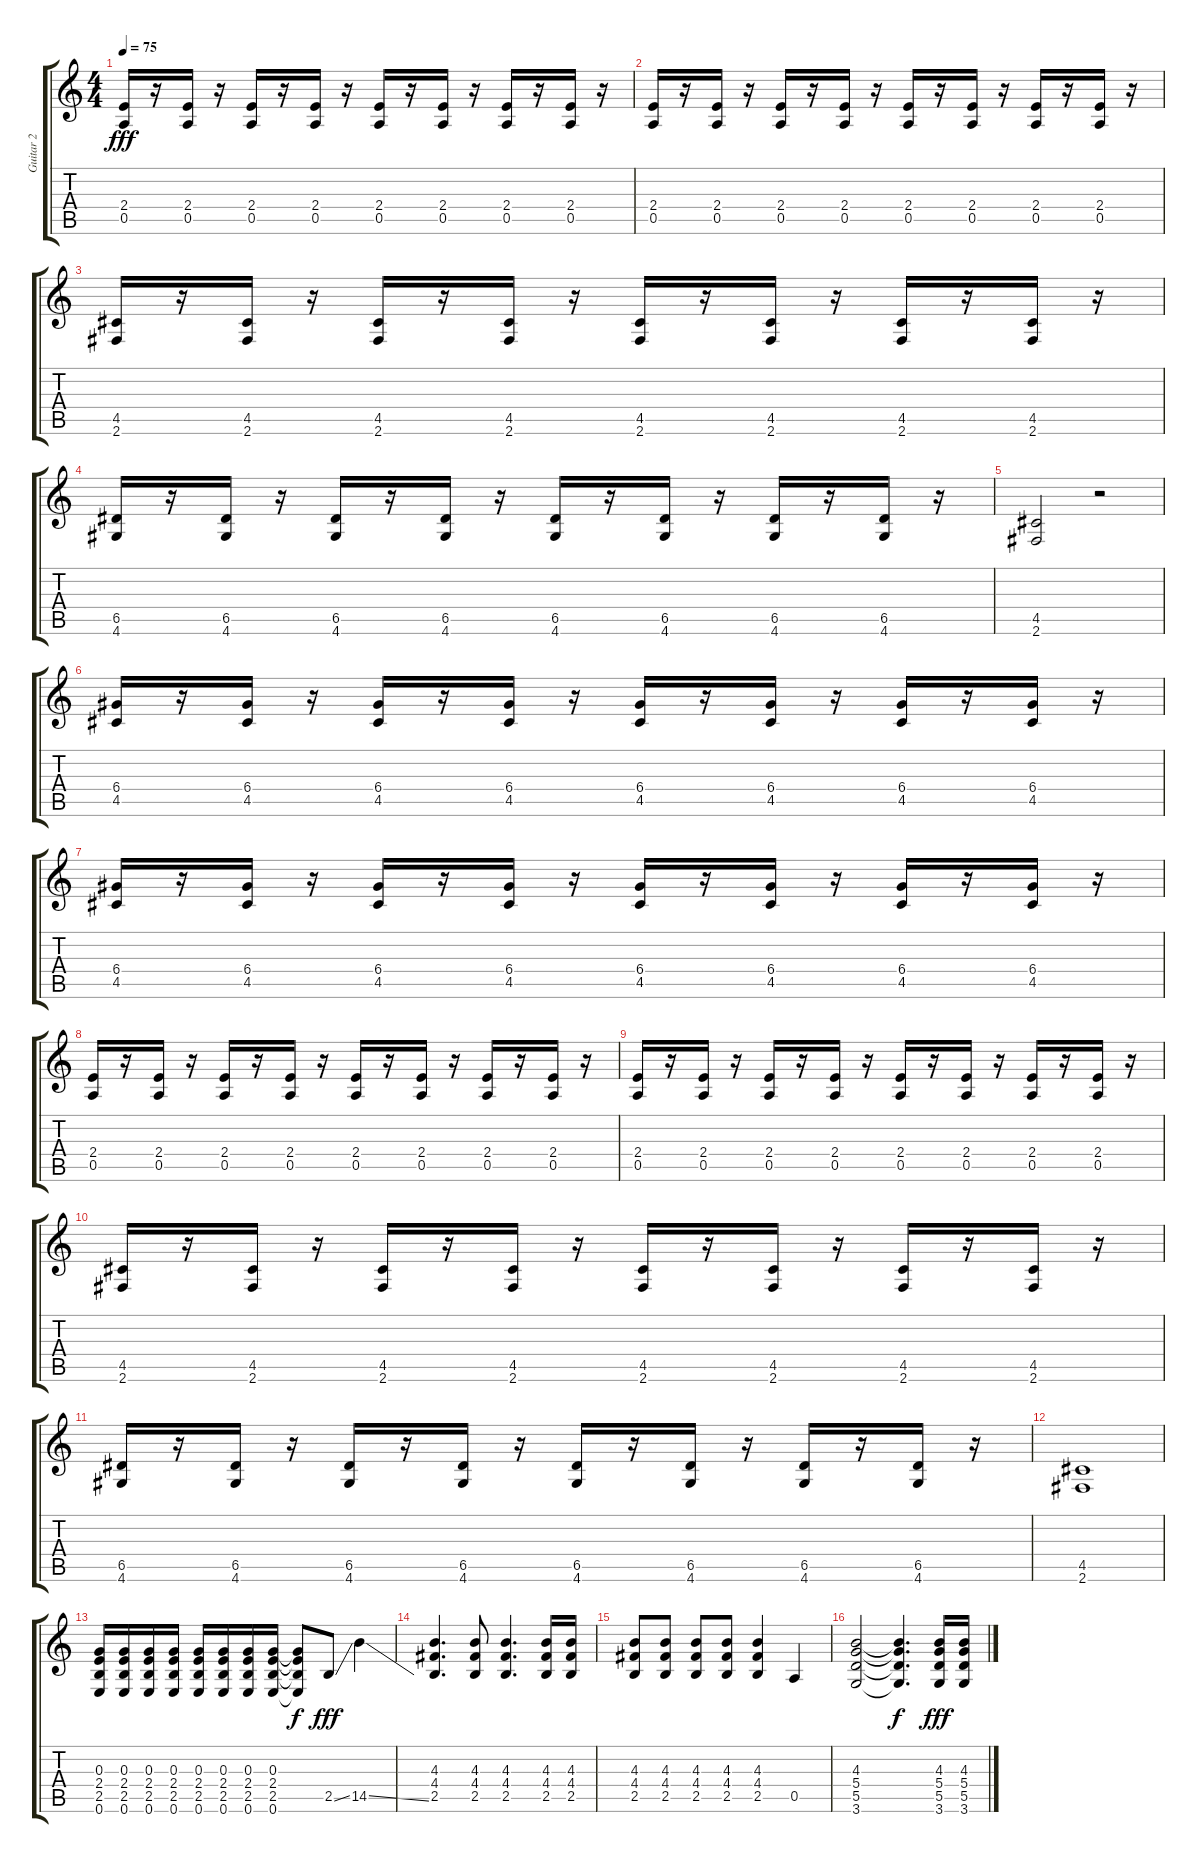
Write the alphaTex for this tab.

\track ("Guitar 2" "Guitar 2") {instrument distortionguitar}
\staff {score tabs}
\tuning (E4 B3 G3 D3 A2 E2) {hide}
\ts (4 4)
\tempo 75
\clef g2
\ks c
(2.4 0.5).16{dy fff} r.16 (2.4 0.5).16 r.16 (2.4 0.5).16 r.16 (2.4 0.5).16 r.16 (2.4 0.5).16 r.16 (2.4 0.5).16 r.16 (2.4 0.5).16 r.16 (2.4 0.5).16 r.16 |
(2.4 0.5).16 r.16 (2.4 0.5).16 r.16 (2.4 0.5).16 r.16 (2.4 0.5).16 r.16 (2.4 0.5).16 r.16 (2.4 0.5).16 r.16 (2.4 0.5).16 r.16 (2.4 0.5).16 r.16 |
(4.5 2.6).16 r.16 (4.5 2.6).16 r.16 (4.5 2.6).16 r.16 (4.5 2.6).16 r.16 (4.5 2.6).16 r.16 (4.5 2.6).16 r.16 (4.5 2.6).16 r.16 (4.5 2.6).16 r.16 |
(6.5 4.6).16 r.16 (6.5 4.6).16 r.16 (6.5 4.6).16 r.16 (6.5 4.6).16 r.16 (6.5 4.6).16 r.16 (6.5 4.6).16 r.16 (6.5 4.6).16 r.16 (6.5 4.6).16 r.16 |
(4.5 2.6).2 r.2 |
(6.4 4.5).16 r.16 (6.4 4.5).16 r.16 (6.4 4.5).16 r.16 (6.4 4.5).16 r.16 (6.4 4.5).16 r.16 (6.4 4.5).16 r.16 (6.4 4.5).16 r.16 (6.4 4.5).16 r.16 |
(6.4 4.5).16 r.16 (6.4 4.5).16 r.16 (6.4 4.5).16 r.16 (6.4 4.5).16 r.16 (6.4 4.5).16 r.16 (6.4 4.5).16 r.16 (6.4 4.5).16 r.16 (6.4 4.5).16 r.16 |
(2.4 0.5).16 r.16 (2.4 0.5).16 r.16 (2.4 0.5).16 r.16 (2.4 0.5).16 r.16 (2.4 0.5).16 r.16 (2.4 0.5).16 r.16 (2.4 0.5).16 r.16 (2.4 0.5).16 r.16 |
(2.4 0.5).16 r.16 (2.4 0.5).16 r.16 (2.4 0.5).16 r.16 (2.4 0.5).16 r.16 (2.4 0.5).16 r.16 (2.4 0.5).16 r.16 (2.4 0.5).16 r.16 (2.4 0.5).16 r.16 |
(4.5 2.6).16 r.16 (4.5 2.6).16 r.16 (4.5 2.6).16 r.16 (4.5 2.6).16 r.16 (4.5 2.6).16 r.16 (4.5 2.6).16 r.16 (4.5 2.6).16 r.16 (4.5 2.6).16 r.16 |
(6.5 4.6).16 r.16 (6.5 4.6).16 r.16 (6.5 4.6).16 r.16 (6.5 4.6).16 r.16 (6.5 4.6).16 r.16 (6.5 4.6).16 r.16 (6.5 4.6).16 r.16 (6.5 4.6).16 r.16 |
(4.5 2.6).1 |
(0.3 2.4 2.5 0.6).16{volume 13} (0.3 2.4 2.5 0.6).16 (0.3 2.4 2.5 0.6).16 (0.3 2.4 2.5 0.6).16 (0.3 2.4 2.5 0.6).16 (0.3 2.4 2.5 0.6).16 (0.3 2.4 2.5 0.6).16 (0.3 2.4 2.5 0.6).16 (0.3{t} 2.4{t} 2.5{t} 0.6{t}).8{dy f} 2.5{ss}.8{dy fff} 14.5{ss}.4 |
(4.3 4.4 2.5).4{d} (4.3 4.4 2.5).8 (4.3 4.4 2.5).4{d} (4.3 4.4 2.5).16 (4.3 4.4 2.5).16 |
(4.3 4.4 2.5).8 (4.3 4.4 2.5).8 (4.3 4.4 2.5).8 (4.3 4.4 2.5).8 (4.3 4.4 2.5).4 0.5.4 |
(4.3 5.4 5.5 3.6).2 (4.3{t} 5.4{t} 5.5{t} 3.6{t}).4{d dy f} (4.3 5.4 5.5 3.6).16{dy fff} (4.3 5.4 5.5 3.6).16
